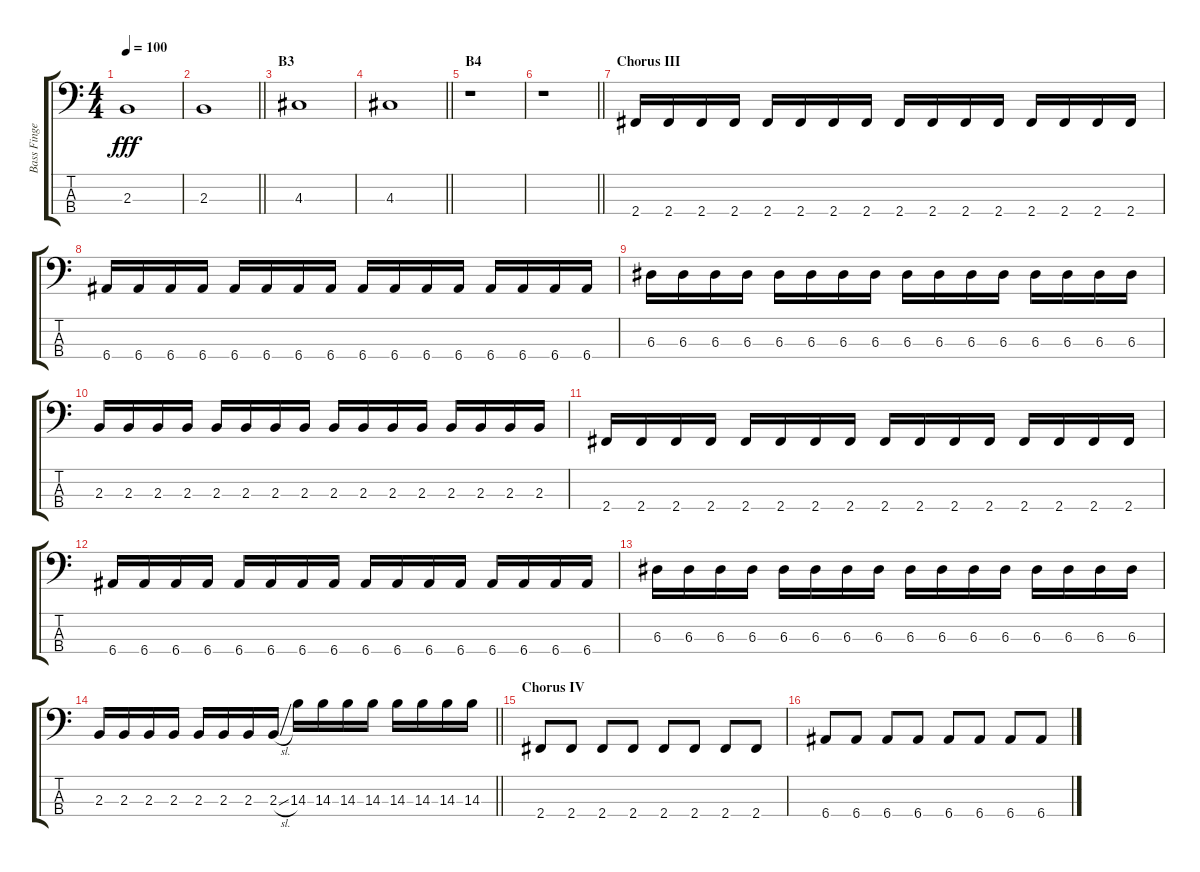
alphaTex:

\track ("Bass Finger" "Bass Finge") {instrument electricbassfinger}
\staff {score tabs}
\tuning (G2 D2 A1 E1) {hide}
\ts (4 4)
\tempo 100
\clef f4
\ks c
2.3.1{dy fff} |
\barLineRight lightlight
2.3.1 |
\section ("" "B3")
4.3.1 |
\barLineRight lightlight
4.3.1 |
\section ("" "B4")
r.1 |
\barLineRight lightlight
r.1 |
\section ("" "Chorus III")
2.4.16 2.4.16 2.4.16 2.4.16 2.4.16 2.4.16 2.4.16 2.4.16 2.4.16 2.4.16 2.4.16 2.4.16 2.4.16 2.4.16 2.4.16 2.4.16 |
6.4.16 6.4.16 6.4.16 6.4.16 6.4.16 6.4.16 6.4.16 6.4.16 6.4.16 6.4.16 6.4.16 6.4.16 6.4.16 6.4.16 6.4.16 6.4.16 |
6.3.16 6.3.16 6.3.16 6.3.16 6.3.16 6.3.16 6.3.16 6.3.16 6.3.16 6.3.16 6.3.16 6.3.16 6.3.16 6.3.16 6.3.16 6.3.16 |
2.3.16 2.3.16 2.3.16 2.3.16 2.3.16 2.3.16 2.3.16 2.3.16 2.3.16 2.3.16 2.3.16 2.3.16 2.3.16 2.3.16 2.3.16 2.3.16 |
2.4.16 2.4.16 2.4.16 2.4.16 2.4.16 2.4.16 2.4.16 2.4.16 2.4.16 2.4.16 2.4.16 2.4.16 2.4.16 2.4.16 2.4.16 2.4.16 |
6.4.16 6.4.16 6.4.16 6.4.16 6.4.16 6.4.16 6.4.16 6.4.16 6.4.16 6.4.16 6.4.16 6.4.16 6.4.16 6.4.16 6.4.16 6.4.16 |
6.3.16 6.3.16 6.3.16 6.3.16 6.3.16 6.3.16 6.3.16 6.3.16 6.3.16 6.3.16 6.3.16 6.3.16 6.3.16 6.3.16 6.3.16 6.3.16 |
\barLineRight lightlight
2.3.16 2.3.16 2.3.16 2.3.16 2.3.16 2.3.16 2.3.16 2.3{sl}.16 14.3.16 14.3.16 14.3.16 14.3.16 14.3.16 14.3.16 14.3.16 14.3.16 |
\section ("" "Chorus IV")
2.4.8 2.4.8 2.4.8 2.4.8 2.4.8 2.4.8 2.4.8 2.4.8 |
6.4.8 6.4.8 6.4.8 6.4.8 6.4.8 6.4.8 6.4.8 6.4.8
